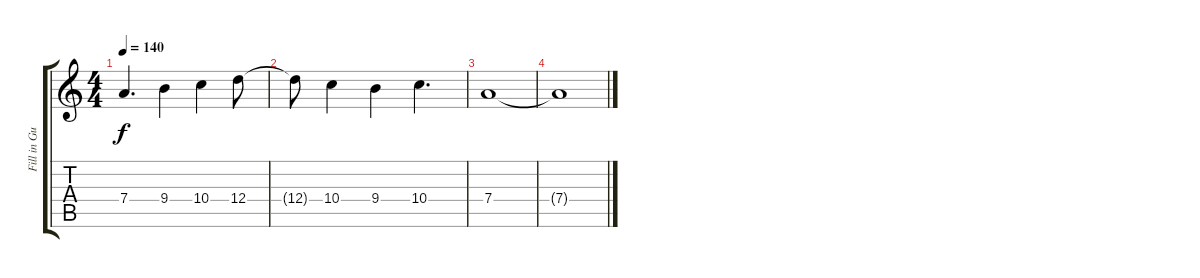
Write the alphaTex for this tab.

\track ("Fill in Guitar" "Fill in Gu") {instrument overdrivenguitar}
\staff {score tabs}
\tuning (E4 B3 G3 D3 A2 E2) {hide}
\ts (4 4)
\tempo 140
\clef g2
\ks c
7.4{t}.4{d dy f} 9.4.4 10.4.4 12.4.8 |
12.4{t}.8 10.4.4 9.4.4 10.4.4{d} |
7.4.1 |
7.4{t}.1
